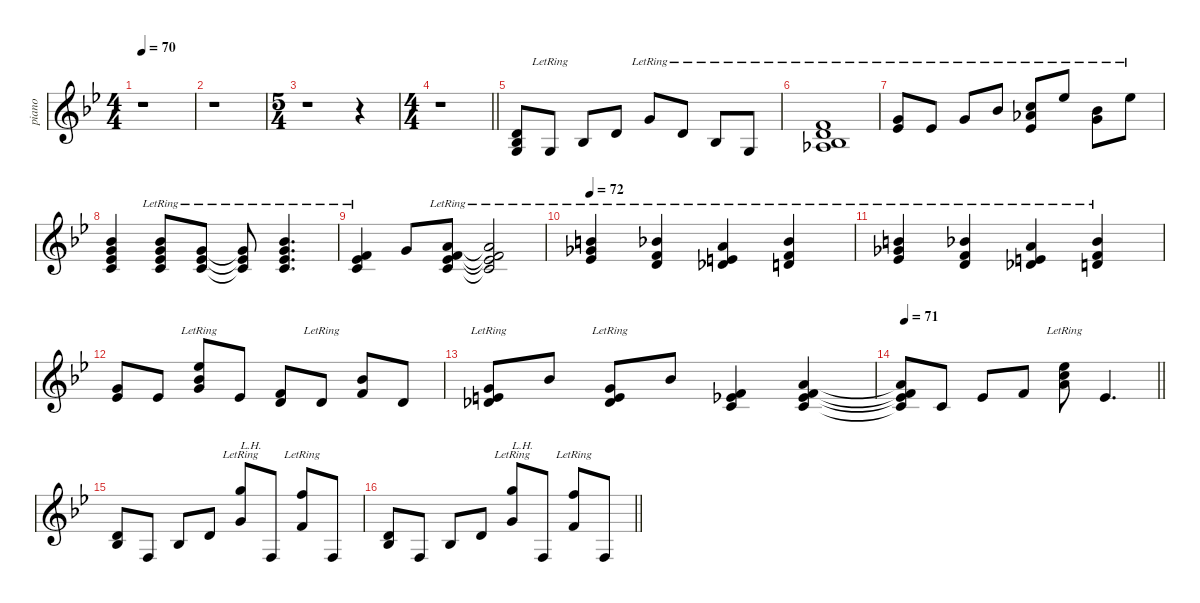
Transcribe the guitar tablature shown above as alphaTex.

\defaultSystemsLayout 8
\hideDynamics
\bracketExtendMode nobrackets
\otherSystemsTrackNameOrientation horizontal
\track ("Piano (RH)-hid" "piano") {instrument acousticgrandpiano}
\staff {score}
\tuning (F4 C4 F3 C3 F2 C2)
\ts (4 4)
\tempo 70
\clef g2
\ks gminor
r.1{dy f instrument acousticgrandpiano} |
r.1 |
\ts (5 4)
r.1 r.4 |
\ts (4 4)
\barLineRight lightlight
r.1 |
(2.2{acc forcenatural} 10.4{acc b} 2.3{acc forcenatural}).8 2.3{lr acc forcenatural}.8 5.3{acc b}.8 2.2{acc forcenatural}.8 2.1{lr acc forcenatural}.8 2.2{lr acc forcenatural}.8 5.3{lr acc b}.8 7.4{lr acc forcenatural}.8 |
(0.1{lr acc forcenatural} 2.2{lr acc forcenatural} 10.4{acc b} 3.3{acc b}).1{bd 240} |
(2.1{lr acc forcenatural} 3.2{lr acc b}).8 3.2{lr acc b}.8 2.1{lr acc forcenatural}.8 5.1{lr acc b}.8 (12.2{lr acc forcenatural} 15.3{lr acc b} 15.4{acc b}).8 10.1{lr acc b}.8 (10.2{lr acc b} 14.3{acc forcenatural}).8 10.1{lr acc b}.8 |
(0.2{acc forcenatural} 22.4{acc b} 2.1{acc forcenatural} 10.3{acc b}).4 (0.2{acc forcenatural} 22.4{acc b} 2.1{lr acc forcenatural} 10.3{acc b}).8 (0.2{acc forcenatural} 14.3{acc forcenatural} 15.4{lr acc b}).8 (0.2{t acc forcenatural} 14.3{t acc forcenatural} 15.4{lr t acc b}).8 (0.2{acc forcenatural} 22.4{acc b} 2.1{lr acc forcenatural} 10.3{lr acc b}).4{d} |
(0.1{acc forcenatural} 0.2{lr acc forcenatural} 10.3{acc b}).4 14.3{acc forcenatural}.8 (0.1{lr acc forcenatural} 0.2{acc forcenatural} 16.3{lr acc forcenatural} 15.4{acc b}).8 (0.1{lr t acc forcenatural} 0.2{t acc forcenatural} 16.3{lr t acc forcenatural} 15.4{t acc b}).2 |
\tempo 72
(6.1{acc forcenatural} 6.2{lr acc b} 10.3{acc b}).4 (5.2{lr acc forcenatural} 5.1{acc b} 9.3{acc forcenatural}).4 (4.1{lr acc forcenatural} 4.2{lr acc forcenatural} 8.3{acc b}).4 (5.2{lr acc forcenatural} 5.1{lr acc b} 9.3{acc forcenatural}).4 |
(6.1{acc forcenatural} 6.2{lr acc b} 10.3{acc b}).4 (5.2{lr acc forcenatural} 5.1{acc b} 9.3{acc forcenatural}).4 (4.1{lr acc forcenatural} 4.2{lr acc forcenatural} 8.3{acc b}).4 (5.2{lr acc forcenatural} 5.1{lr acc b} 9.3{acc forcenatural}).4 |
(7.2{acc forcenatural} 10.3{acc b}).8 10.3{acc b}.8 (10.1{lr acc b} 10.2{lr acc b} 14.3{acc forcenatural}).8 10.3{acc b}.8 (0.1{acc forcenatural} 9.3{acc forcenatural}).8 9.3{lr acc forcenatural}.8 (5.2{acc forcenatural} 5.1{acc b}).8 2.2{acc forcenatural}.8 |
(2.1{lr acc forcenatural} 11.3{acc forcenatural} 1.2{lr acc b}).8 5.1{acc b}.8 (2.1{lr acc forcenatural} 11.3{acc forcenatural} 1.2{lr acc b}).8 5.1{acc b}.8 (0.1{acc forcenatural} 0.2{acc forcenatural} 10.3{acc b}).4 (0.1{acc forcenatural} 16.3{acc forcenatural} 15.4{acc b} 0.2{acc forcenatural}).4 |
\tempo 71
\barLineRight lightlight
(0.1{t acc forcenatural} 16.3{t acc forcenatural} 15.4{t acc b} 0.2{t acc forcenatural}).8 0.2{acc forcenatural}.8 3.2{acc b}.8 0.1{acc forcenatural}.8 (22.3{acc b} 12.2{acc forcenatural} 4.1{lr acc forcenatural}).8{bd 116} 10.3{acc b}.4{d} |
(9.3{acc forcenatural} 10.4{acc b}).8 5.4{acc forcenatural}.8 5.3{acc b}.8 9.3{acc forcenatural}.8 (14.1{lr acc forcenatural} 14.3{lr acc forcenatural}).8{txt "L.H."} 0.3{acc forcenatural}.8 (17.2{lr acc forcenatural} 0.1{lr acc forcenatural}).8 0.3{acc forcenatural}.8 |
\barLineRight lightlight
(2.2{acc forcenatural} 5.3{acc b}).8 5.4{acc forcenatural}.8 5.3{acc b}.8 9.3{acc forcenatural}.8 (14.1{lr acc forcenatural} 14.3{acc forcenatural}).8{txt "L.H."} 0.3{acc forcenatural}.8 (17.2{lr acc forcenatural} 0.1{acc forcenatural}).8 0.3{acc forcenatural}.8
